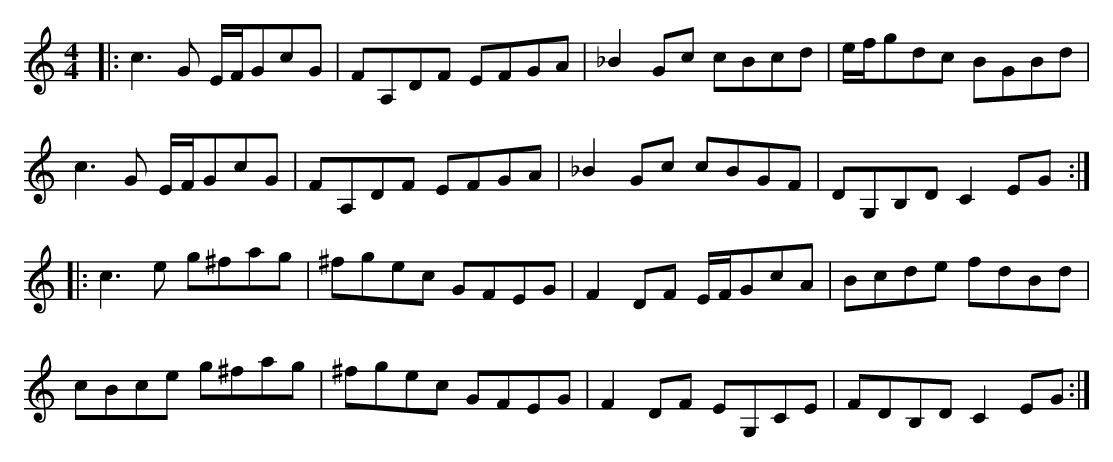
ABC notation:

X:1
M:4/4
K:C
|:c3 G E/F/GcG | FA,DF EFGA | _B2 Gc cBcd | e/f/gdc BGBd |
c3 G E/F/GcG | FA,DF EFGA | _B2 Gc cBGF | DG,B,D C2 EG :|
|:c3e g^fag | ^fgec GFEG | F2DF E/F/GcA | Bcde fdBd |
cBce g^fag | ^fgec GFEG | F2 DF EG,CE | FDB,D C2 EG :|
